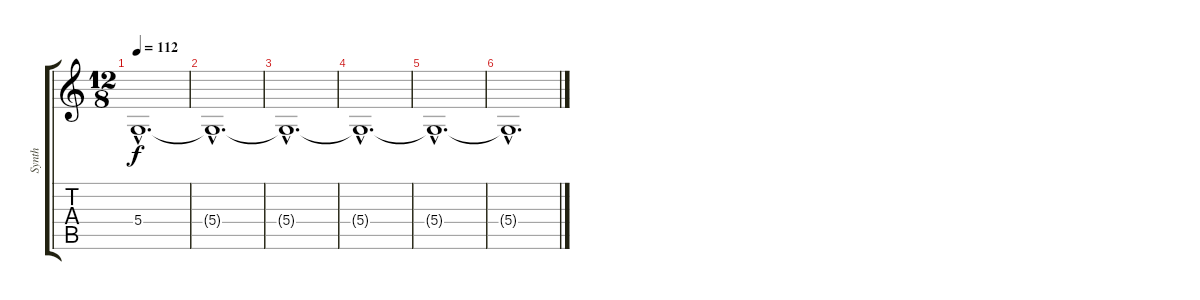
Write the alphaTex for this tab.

\track ("Synth" "Synth") {instrument pad5bowed}
\staff {score tabs}
\tuning (E4 B3 G3 D3 A2 E2) {hide}
\ts (12 8)
\tempo 112
\clef g2
\ks c
5.4{hac t}.1{d dy f} |
5.4{hac t}.1{d} |
5.4{hac t}.1{d} |
5.4{hac t}.1{d} |
5.4{hac t}.1{d} |
5.4{hac t}.1{d}
